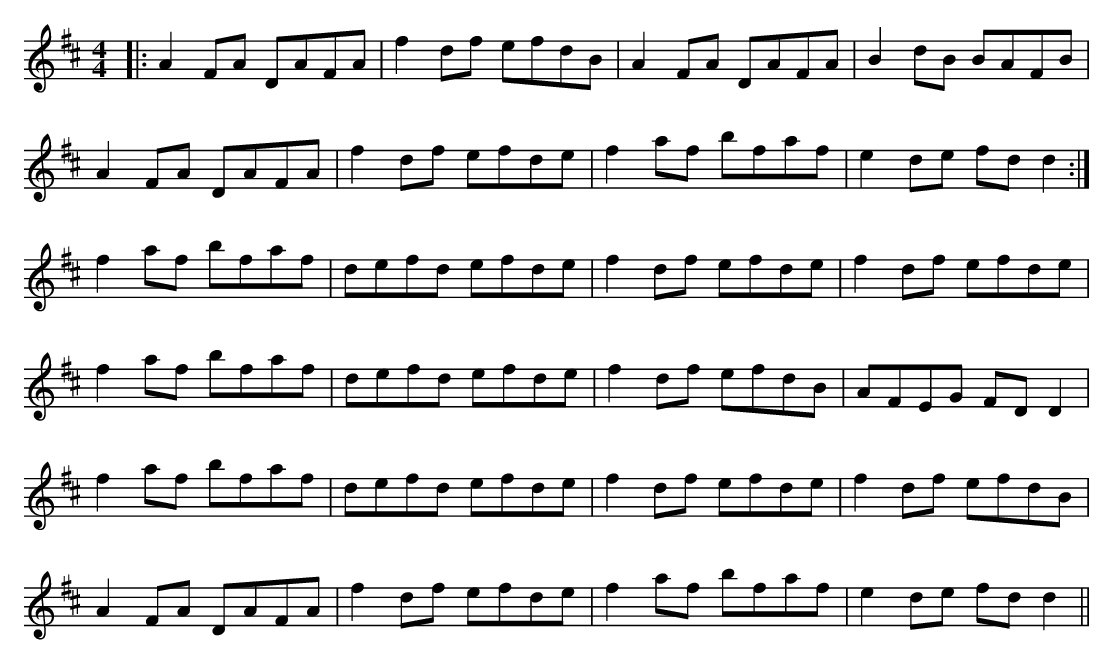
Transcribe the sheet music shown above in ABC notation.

X:1
M:4/4
K:D
|:A2 FA DAFA|f2 df efdB|A2 FA DAFA|B2 dB BAFB|
A2 FA DAFA|f2 df efde|f2af bfaf|e2de fd d2:|
f2 af bfaf|defd efde|f2 df efde|f2 df efde|
f2af bfaf|defd efde|f2 df efdB|AFEG FDD2|
f2 af bfaf|defd efde|f2 df efde|f2 df efdB|
A2 FA DAFA|f2 df efde|f2 af bfaf|e2de fd d2||
